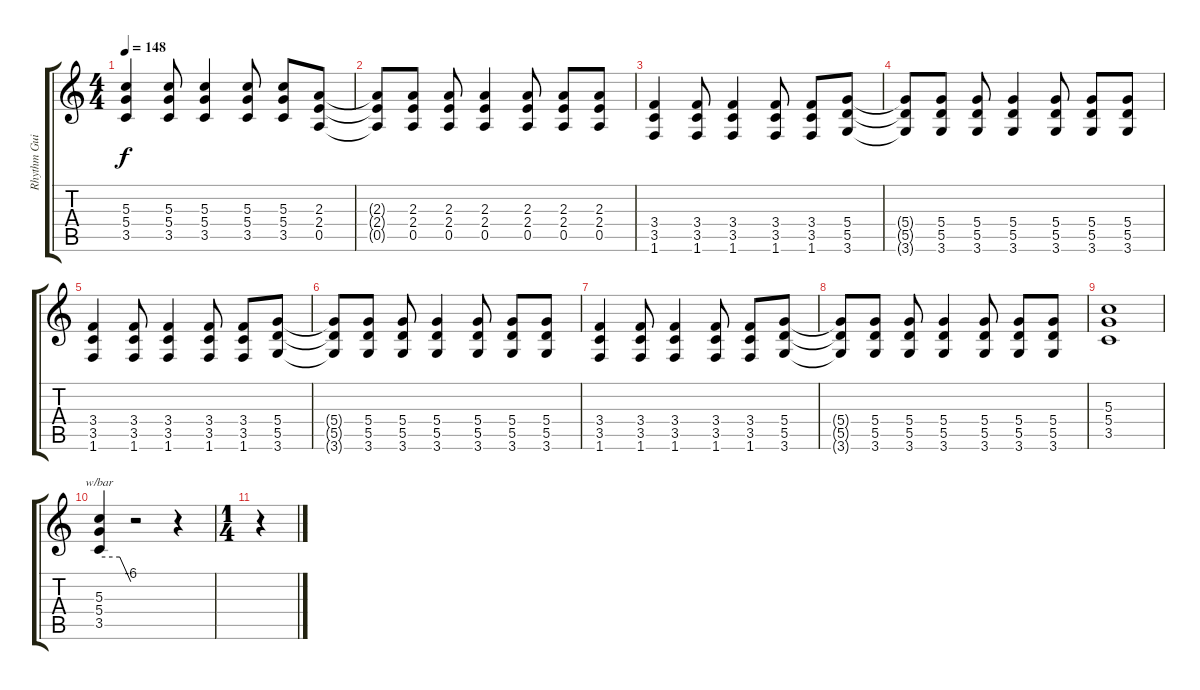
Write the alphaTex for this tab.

\track ("Rhythm Guitar" "Rhythm Gui") {instrument distortionguitar}
\staff {score tabs}
\tuning (E4 B3 G3 D3 A2 E2) {hide}
\ts (4 4)
\tempo 148
\clef g2
\ks c
(5.3 5.4 3.5).4{dy f} (5.3 5.4 3.5).8 (5.3 5.4 3.5).4 (5.3 5.4 3.5).8 (5.3 5.4 3.5).8 (2.3 2.4 0.5).8 |
(2.3{t} 2.4{t} 0.5{t}).8 (2.3 2.4 0.5).8 (2.3 2.4 0.5).8 (2.3 2.4 0.5).4 (2.3 2.4 0.5).8 (2.3 2.4 0.5).8 (2.3 2.4 0.5).8 |
(3.4 3.5 1.6).4 (3.4 3.5 1.6).8 (3.4 3.5 1.6).4 (3.4 3.5 1.6).8 (3.4 3.5 1.6).8 (5.4 5.5 3.6).8 |
(5.4{t} 5.5{t} 3.6{t}).8 (5.4 5.5 3.6).8 (5.4 5.5 3.6).8 (5.4 5.5 3.6).4 (5.4 5.5 3.6).8 (5.4 5.5 3.6).8 (5.4 5.5 3.6).8 |
(3.4 3.5 1.6).4 (3.4 3.5 1.6).8 (3.4 3.5 1.6).4 (3.4 3.5 1.6).8 (3.4 3.5 1.6).8 (5.4 5.5 3.6).8 |
(5.4{t} 5.5{t} 3.6{t}).8 (5.4 5.5 3.6).8 (5.4 5.5 3.6).8 (5.4 5.5 3.6).4 (5.4 5.5 3.6).8 (5.4 5.5 3.6).8 (5.4 5.5 3.6).8 |
(3.4 3.5 1.6).4 (3.4 3.5 1.6).8 (3.4 3.5 1.6).4 (3.4 3.5 1.6).8 (3.4 3.5 1.6).8 (5.4 5.5 3.6).8 |
(5.4{t} 5.5{t} 3.6{t}).8 (5.4 5.5 3.6).8 (5.4 5.5 3.6).8 (5.4 5.5 3.6).4 (5.4 5.5 3.6).8 (5.4 5.5 3.6).8 (5.4 5.5 3.6).8 |
(5.3 5.4 3.5).1 |
(5.3 5.4 3.5).4{tbe (custom default 0 0 39 0 60 -24)} r.2 r.4 |
\ts (1 4)
r.4
